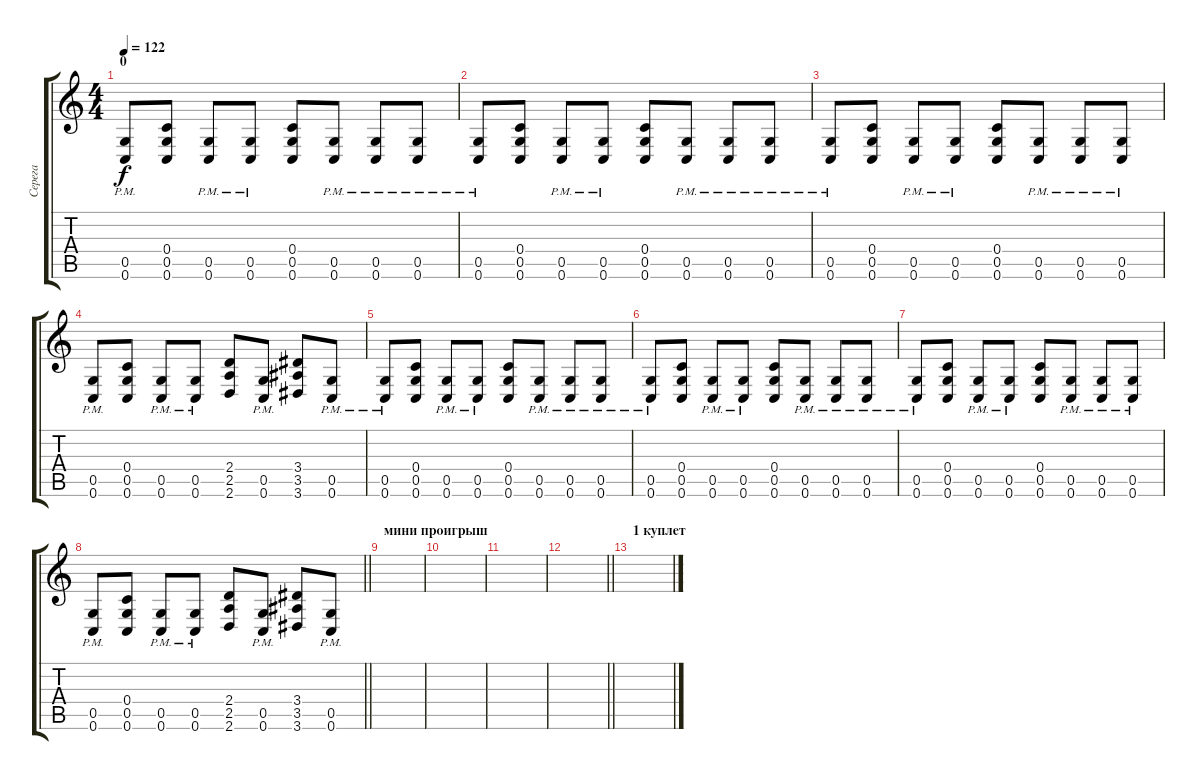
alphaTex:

\track ("Серега" "Серега") {instrument distortionguitar}
\staff {score tabs}
\tuning (D4 A3 F3 C3 G2 C2) {hide}
\ts (4 4)
\section ("" "0")
\tempo 122
\clef g2
\ks c
(0.5{pm} 0.6{pm}).8{dy f} (0.4 0.5 0.6).8 (0.5{pm} 0.6{pm}).8 (0.5{pm} 0.6{pm}).8 (0.4 0.5 0.6).8 (0.5{pm} 0.6{pm}).8 (0.5{pm} 0.6{pm}).8 (0.5{pm} 0.6{pm}).8 |
(0.5{pm} 0.6{pm}).8 (0.4 0.5 0.6).8 (0.5{pm} 0.6{pm}).8 (0.5{pm} 0.6{pm}).8 (0.4 0.5 0.6).8 (0.5{pm} 0.6{pm}).8 (0.5{pm} 0.6{pm}).8 (0.5{pm} 0.6{pm}).8 |
(0.5{pm} 0.6{pm}).8 (0.4 0.5 0.6).8 (0.5{pm} 0.6{pm}).8 (0.5{pm} 0.6{pm}).8 (0.4 0.5 0.6).8 (0.5{pm} 0.6{pm}).8 (0.5{pm} 0.6{pm}).8 (0.5{pm} 0.6{pm}).8 |
(0.5{pm} 0.6{pm}).8 (0.4 0.5 0.6).8 (0.5{pm} 0.6{pm}).8 (0.5{pm} 0.6{pm}).8 (2.4 2.5 2.6).8 (0.5{pm} 0.6{pm}).8 (3.4 3.5 3.6).8 (0.5{pm} 0.6{pm}).8 |
(0.5{pm} 0.6{pm}).8 (0.4 0.5 0.6).8 (0.5{pm} 0.6{pm}).8 (0.5{pm} 0.6{pm}).8 (0.4 0.5 0.6).8 (0.5{pm} 0.6{pm}).8 (0.5{pm} 0.6{pm}).8 (0.5{pm} 0.6{pm}).8 |
(0.5{pm} 0.6{pm}).8 (0.4 0.5 0.6).8 (0.5{pm} 0.6{pm}).8 (0.5{pm} 0.6{pm}).8 (0.4 0.5 0.6).8 (0.5{pm} 0.6{pm}).8 (0.5{pm} 0.6{pm}).8 (0.5{pm} 0.6{pm}).8 |
(0.5{pm} 0.6{pm}).8 (0.4 0.5 0.6).8 (0.5{pm} 0.6{pm}).8 (0.5{pm} 0.6{pm}).8 (0.4 0.5 0.6).8 (0.5{pm} 0.6{pm}).8 (0.5{pm} 0.6{pm}).8 (0.5{pm} 0.6{pm}).8 |
\barLineRight lightlight
(0.5{pm} 0.6{pm}).8 (0.4 0.5 0.6).8 (0.5{pm} 0.6{pm}).8 (0.5{pm} 0.6{pm}).8 (2.4 2.5 2.6).8 (0.5{pm} 0.6{pm}).8 (3.4 3.5 3.6).8 (0.5{pm} 0.6{pm}).8 |
\section ("" "мини проигрыш")
|
|
|
\barLineRight lightlight
|
\section ("" "1 куплет")
